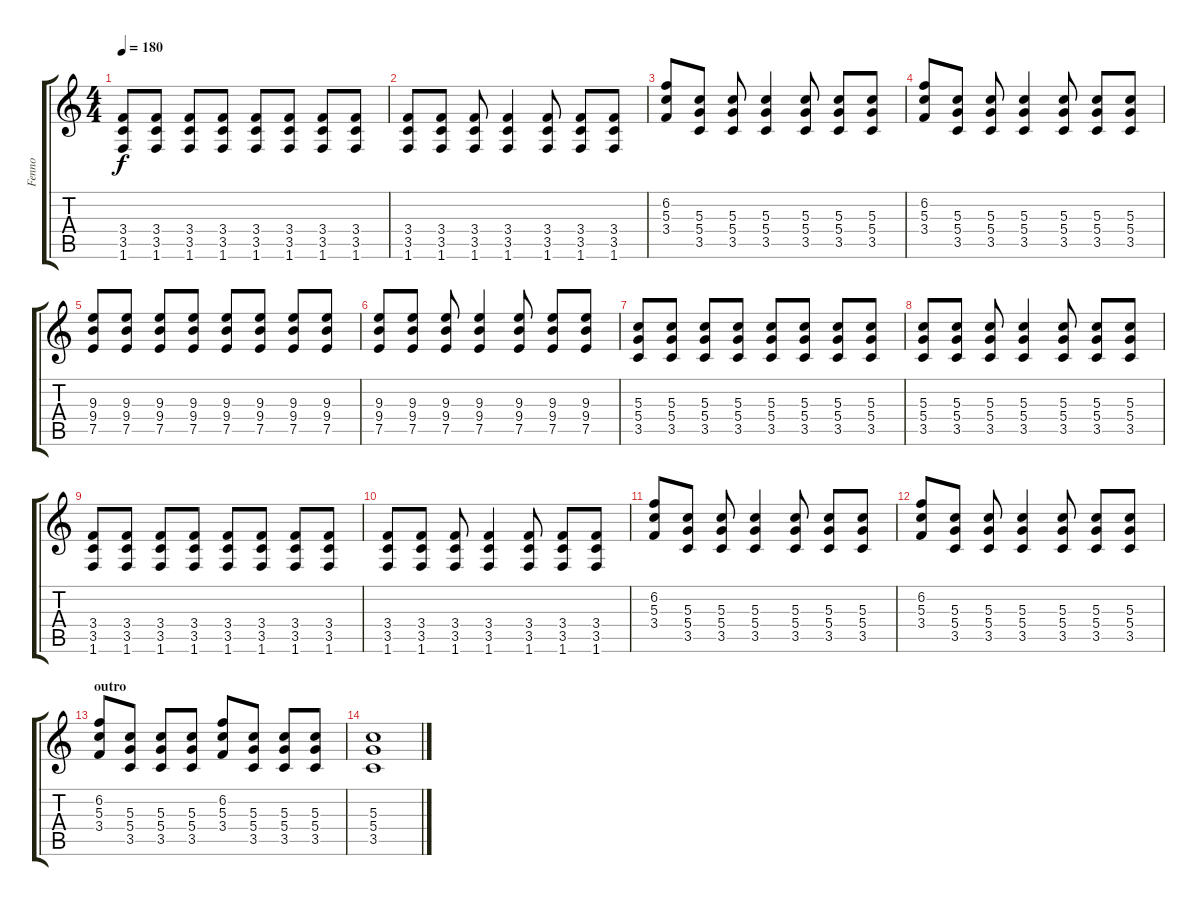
\track ("Fenno" "Fenno") {instrument distortionguitar}
\staff {score tabs}
\tuning (E4 B3 G3 D3 A2 E2) {hide}
\ts (4 4)
\tempo 180
\clef g2
\ks c
(3.4 3.5 1.6).8{dy f} (3.4 3.5 1.6).8 (3.4 3.5 1.6).8 (3.4 3.5 1.6).8 (3.4 3.5 1.6).8 (3.4 3.5 1.6).8 (3.4 3.5 1.6).8 (3.4 3.5 1.6).8 |
(3.4 3.5 1.6).8 (3.4 3.5 1.6).8 (3.4 3.5 1.6).8 (3.4 3.5 1.6).4 (3.4 3.5 1.6).8 (3.4 3.5 1.6).8 (3.4 3.5 1.6).8 |
(6.2 5.3 3.4).8 (5.3 5.4 3.5).8 (5.3 5.4 3.5).8 (5.3 5.4 3.5).4 (5.3 5.4 3.5).8 (5.3 5.4 3.5).8 (5.3 5.4 3.5).8 |
(6.2 5.3 3.4).8 (5.3 5.4 3.5).8 (5.3 5.4 3.5).8 (5.3 5.4 3.5).4 (5.3 5.4 3.5).8 (5.3 5.4 3.5).8 (5.3 5.4 3.5).8 |
(9.3 9.4 7.5).8 (9.3 9.4 7.5).8 (9.3 9.4 7.5).8 (9.3 9.4 7.5).8 (9.3 9.4 7.5).8 (9.3 9.4 7.5).8 (9.3 9.4 7.5).8 (9.3 9.4 7.5).8 |
(9.3 9.4 7.5).8 (9.3 9.4 7.5).8 (9.3 9.4 7.5).8 (9.3 9.4 7.5).4 (9.3 9.4 7.5).8 (9.3 9.4 7.5).8 (9.3 9.4 7.5).8 |
(5.3 5.4 3.5).8 (5.3 5.4 3.5).8 (5.3 5.4 3.5).8 (5.3 5.4 3.5).8 (5.3 5.4 3.5).8 (5.3 5.4 3.5).8 (5.3 5.4 3.5).8 (5.3 5.4 3.5).8 |
(5.3 5.4 3.5).8 (5.3 5.4 3.5).8 (5.3 5.4 3.5).8 (5.3 5.4 3.5).4 (5.3 5.4 3.5).8 (5.3 5.4 3.5).8 (5.3 5.4 3.5).8 |
(3.4 3.5 1.6).8 (3.4 3.5 1.6).8 (3.4 3.5 1.6).8 (3.4 3.5 1.6).8 (3.4 3.5 1.6).8 (3.4 3.5 1.6).8 (3.4 3.5 1.6).8 (3.4 3.5 1.6).8 |
(3.4 3.5 1.6).8 (3.4 3.5 1.6).8 (3.4 3.5 1.6).8 (3.4 3.5 1.6).4 (3.4 3.5 1.6).8 (3.4 3.5 1.6).8 (3.4 3.5 1.6).8 |
(6.2 5.3 3.4).8 (5.3 5.4 3.5).8 (5.3 5.4 3.5).8 (5.3 5.4 3.5).4 (5.3 5.4 3.5).8 (5.3 5.4 3.5).8 (5.3 5.4 3.5).8 |
(6.2 5.3 3.4).8 (5.3 5.4 3.5).8 (5.3 5.4 3.5).8 (5.3 5.4 3.5).4 (5.3 5.4 3.5).8 (5.3 5.4 3.5).8 (5.3 5.4 3.5).8 |
\section ("" "outro")
(6.2 5.3 3.4).8 (5.3 5.4 3.5).8 (5.3 5.4 3.5).8 (5.3 5.4 3.5).8 (6.2 5.3 3.4).8 (5.3 5.4 3.5).8 (5.3 5.4 3.5).8 (5.3 5.4 3.5).8 |
(5.3 5.4 3.5).1
